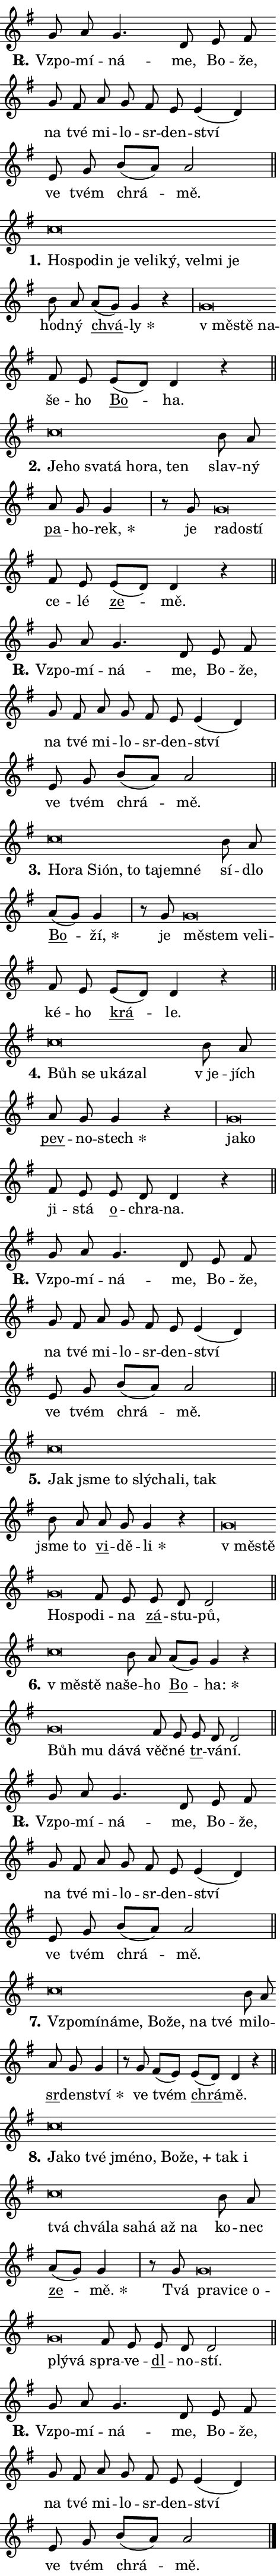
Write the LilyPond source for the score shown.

\version "2.24.0"
\header { tagline = "" }
\paper {
  indent = 0\cm
  top-margin = 0\cm
  right-margin = 0.13\cm % to fit lyric hyphens
  bottom-margin = 0\cm
  left-margin = 0\cm
  paper-width = 8\cm
  page-breaking = #ly:one-page-breaking
  system-system-spacing.basic-distance = #11
  score-system-spacing.basic-distance = #11
  ragged-last = ##f
}


%% Author: Thomas Morley
%% https://lists.gnu.org/archive/html/lilypond-user/2020-05/msg00002.html
#(define (line-position grob)
"Returns position of @var[grob} in current system:
   @code{'start}, if at first time-step
   @code{'end}, if at last time-step
   @code{'middle} otherwise
"
  (let* ((col (ly:item-get-column grob))
         (ln (ly:grob-object col 'left-neighbor))
         (rn (ly:grob-object col 'right-neighbor))
         (col-to-check-left (if (ly:grob? ln) ln col))
         (col-to-check-right (if (ly:grob? rn) rn col))
         (break-dir-left
           (and
             (ly:grob-property col-to-check-left 'non-musical #f)
             (ly:item-break-dir col-to-check-left)))
         (break-dir-right
           (and
             (ly:grob-property col-to-check-right 'non-musical #f)
             (ly:item-break-dir col-to-check-right))))
        (cond ((eqv? 1 break-dir-left) 'start)
              ((eqv? -1 break-dir-right) 'end)
              (else 'middle))))

#(define (tranparent-at-line-position vctor)
  (lambda (grob)
  "Relying on @code{line-position} select the relevant enry from @var{vctor}.
Used to determine transparency,"
    (case (line-position grob)
      ((end) (not (vector-ref vctor 0)))
      ((middle) (not (vector-ref vctor 1)))
      ((start) (not (vector-ref vctor 2))))))

noteHeadBreakVisibility =
#(define-music-function (break-visibility)(vector?)
"Makes @code{NoteHead}s transparent relying on @var{break-visibility}"
#{
  \override NoteHead.transparent =
    #(tranparent-at-line-position break-visibility)
#})

#(define delete-ledgers-for-transparent-note-heads
  (lambda (grob)
    "Reads whether a @code{NoteHead} is transparent.
If so this @code{NoteHead} is removed from @code{'note-heads} from
@var{grob}, which is supposed to be @code{LedgerLineSpanner}.
As a result ledgers are not printed for this @code{NoteHead}"
    (let* ((nhds-array (ly:grob-object grob 'note-heads))
           (nhds-list
             (if (ly:grob-array? nhds-array)
                 (ly:grob-array->list nhds-array)
                 '()))
           ;; Relies on the transparent-property being done before
           ;; Staff.LedgerLineSpanner.after-line-breaking is executed.
           ;; This is fragile ...
           (to-keep
             (remove
               (lambda (nhd)
                 (ly:grob-property nhd 'transparent #f))
               nhds-list)))
      ;; TODO find a better method to iterate over grob-arrays, similiar
      ;; to filter/remove etc for lists
      ;; For now rebuilt from scratch
      (set! (ly:grob-object grob 'note-heads)  '())
      (for-each
        (lambda (nhd)
          (ly:pointer-group-interface::add-grob grob 'note-heads nhd))
        to-keep))))

squashNotes = {
  \override NoteHead.X-extent = #'(-0.2 . 0.2)
  \override NoteHead.Y-extent = #'(-0.75 . 0)
  \override NoteHead.stencil =
    #(lambda (grob)
       (let ((pos (ly:grob-property grob 'staff-position)))
         (begin
           (if (< pos -7) (display "ERROR: Lower brevis then expected\n") (display ""))
           (if (<= pos -6) ly:text-interface::print ly:note-head::print))))
}
unSquashNotes = {
  \revert NoteHead.X-extent
  \revert NoteHead.Y-extent
  \revert NoteHead.stencil
}

hideNotes = \noteHeadBreakVisibility #begin-of-line-visible
unHideNotes = \noteHeadBreakVisibility #all-visible

% work-around for resetting accidentals
% https://lilypond.org/doc/v2.23/Documentation/notation/displaying-rhythms#unmetered-music
cadenzaMeasure = {
  \cadenzaOff
  \partial 1024 s1024
  \cadenzaOn
}

#(define-markup-command (accent layout props text) (markup?)
  "Underline accented syllable"
  (interpret-markup layout props
    #{\markup \override #'(offset . 4.3) \underline { #text }#}))

responsum = \markup \concat {
  "R" \hspace #-1.05 \path #0.1 #'((moveto 0 0.07) (lineto 0.9 0.8)) \hspace #0.05 "."
}

spaceSize = #0.6828661417322834 % exact space size for TeX Gyre Schola

\layout {
  \context {
    \Staff
    \remove "Time_signature_engraver"
    \override LedgerLineSpanner.after-line-breaking = #delete-ledgers-for-transparent-note-heads
  }
  \context {
    \Lyrics {
      \override LyricSpace.minimum-distance = \spaceSize
      \override LyricText.font-name = #"TeX Gyre Schola"
      \override LyricText.font-size = 1
      \override StanzaNumber.font-name = #"TeX Gyre Schola Bold"
      \override StanzaNumber.font-size = 1
    }
  }
  \context {
    \Score 
    \override NoteHead.text =
      #(lambda (grob) 
        (let ((pos (ly:grob-property grob 'staff-position)))
          #{\markup {
            \combine
              \halign #-0.55 \raise #(if (= pos -6) 0 0.5) \override #'(thickness . 2) \draw-line #'(3.2 . 0)
              \musicglyph "noteheads.sM1"
          }#}))
  }
}

% magnetic-lyrics.ily
%
%   written by
%     Jean Abou Samra <jean@abou-samra.fr>
%     Werner Lemberg <wl@gnu.org>
%
%   adapted by
%     Jiri Hon <jiri.hon@gmail.com>
%
% Version 2022-Apr-15

% https://www.mail-archive.com/lilypond-user@gnu.org/msg149350.html

#(define (Left_hyphen_pointer_engraver context)
   "Collect syllable-hyphen-syllable occurrences in lyrics and store
them in properties.  This engraver only looks to the left.  For
example, if the lyrics input is @code{foo -- bar}, it does the
following.

@itemize @bullet
@item
Set the @code{text} property of the @code{LyricHyphen} grob between
@q{foo} and @q{bar} to @code{foo}.

@item
Set the @code{left-hyphen} property of the @code{LyricText} grob with
text @q{foo} to the @code{LyricHyphen} grob between @q{foo} and
@q{bar}.
@end itemize

Use this auxiliary engraver in combination with the
@code{lyric-@/text::@/apply-@/magnetic-@/offset!} hook."
   (let ((hyphen #f)
         (text #f))
     (make-engraver
      (acknowledgers
       ((lyric-syllable-interface engraver grob source-engraver)
        (set! text grob)))
      (end-acknowledgers
       ((lyric-hyphen-interface engraver grob source-engraver)
        ;(when (not (grob::has-interface grob 'lyric-space-interface))
          (set! hyphen grob)));)
      ((stop-translation-timestep engraver)
       (when (and text hyphen)
         (ly:grob-set-object! text 'left-hyphen hyphen))
       (set! text #f)
       (set! hyphen #f)))))

#(define (lyric-text::apply-magnetic-offset! grob)
   "If the space between two syllables is less than the value in
property @code{LyricText@/.details@/.squash-threshold}, move the right
syllable to the left so that it gets concatenated with the left
syllable.

Use this function as a hook for
@code{LyricText@/.after-@/line-@/breaking} if the
@code{Left_@/hyphen_@/pointer_@/engraver} is active."
   (let ((hyphen (ly:grob-object grob 'left-hyphen #f)))
     (when hyphen
       (let ((left-text (ly:spanner-bound hyphen LEFT)))
         (when (grob::has-interface left-text 'lyric-syllable-interface)
           (let* ((common (ly:grob-common-refpoint grob left-text X))
                  (this-x-ext (ly:grob-extent grob common X))
                  (left-x-ext
                   (begin
                     ;; Trigger magnetism for left-text.
                     (ly:grob-property left-text 'after-line-breaking)
                     (ly:grob-extent left-text common X)))
                  ;; `delta` is the gap width between two syllables.
                  (delta (- (interval-start this-x-ext)
                            (interval-end left-x-ext)))
                  (details (ly:grob-property grob 'details))
                  (threshold (assoc-get 'squash-threshold details 0.2)))
             (when (< delta threshold)
               (let* (;; We have to manipulate the input text so that
                      ;; ligatures crossing syllable boundaries are not
                      ;; disabled.  For languages based on the Latin
                      ;; script this is essentially a beautification.
                      ;; However, for non-Western scripts it can be a
                      ;; necessity.
                      (lt (ly:grob-property left-text 'text))
                      (rt (ly:grob-property grob 'text))
                      (is-space (grob::has-interface hyphen 'lyric-space-interface))
                      (space (if is-space " " ""))
                      (extra-delta (if is-space spaceSize 0))
                      ;; Append new syllable.
                      (ltrt-space (if (and (string? lt) (string? rt))
                                (string-append lt space rt)
                                (make-concat-markup (list lt space rt))))
                      ;; Right-align `ltrt` to the right side.
                      (ltrt-space-markup (grob-interpret-markup
                               grob
                               (make-translate-markup
                                (cons (interval-length this-x-ext) 0)
                                (make-right-align-markup ltrt-space)))))
                 (begin
                   ;; Don't print `left-text`.
                   (ly:grob-set-property! left-text 'stencil #f)
                   ;; Set text and stencil (which holds all collected
                   ;; syllables so far) and shift it to the left.
                   (ly:grob-set-property! grob 'text ltrt-space)
                   (ly:grob-set-property! grob 'stencil ltrt-space-markup)
                   (ly:grob-translate-axis! grob (- (- delta extra-delta)) X))))))))))


#(define (lyric-hyphen::displace-bounds-first grob)
   ;; Make very sure this callback isn't triggered too early.
   (let ((left (ly:spanner-bound grob LEFT))
         (right (ly:spanner-bound grob RIGHT)))
     (ly:grob-property left 'after-line-breaking)
     (ly:grob-property right 'after-line-breaking)
     (ly:lyric-hyphen::print grob)))

squashThreshold = #0.4

\layout {
  \context {
    \Lyrics
    \consists #Left_hyphen_pointer_engraver
    \override LyricText.after-line-breaking =
      #lyric-text::apply-magnetic-offset!
    \override LyricHyphen.stencil = #lyric-hyphen::displace-bounds-first
    \override LyricText.details.squash-threshold = \squashThreshold
    \override LyricHyphen.minimum-distance = 0
    \override LyricHyphen.minimum-length = \squashThreshold
  }
}

squashText = \override LyricText.details.squash-threshold = 9999
unSquashText = \override LyricText.details.squash-threshold = \squashThreshold

leftText = \override LyricText.self-alignment-X = #LEFT
unLeftText = \revert LyricText.self-alignment-X

starOffset = #(lambda (grob) 
                (let ((x_offset (ly:self-alignment-interface::aligned-on-x-parent grob)))
                  (if (= x_offset 0) 0 (+ x_offset 1.2))))

star = #(define-music-function (syllable)(string?)
"Append star separator at the end of a syllable"
#{
  \once \override LyricText.X-offset = #starOffset
  \lyricmode { \markup {
    #syllable
    \override #'((font-name . "TeX Gyre Schola Bold")) \hspace #0.2 \lower #0.65 \larger "*"
  } }
#})

starAccent = #(define-music-function (syllable)(string?)
"Append star separator at the end of a syllable and make accent"
#{
  \once \override LyricText.X-offset = #starOffset
  \lyricmode { \markup {
    \accent #syllable
    \override #'((font-name . "TeX Gyre Schola Bold")) \hspace #0.2 \lower #0.65 \larger "*"
  } }
#})

breath = #(define-music-function (syllable)(string?)
"Append breathing indicator at the end of a syllable"
#{
  \lyricmode { \markup { #syllable "+" } }
#})

optionalBreath = #(define-music-function (syllable)(string?)
"Append optional breathing indicator at the end of a syllable"
#{
  \lyricmode { \markup { #syllable "(+)" } }
#})


\score {
    <<
        \new Voice = "melody" { \cadenzaOn \key g \major \relative { g'8 a g4. d8 e fis \bar "" g fis a g fis e e4( d) \cadenzaMeasure \bar "|" e8 g b[( a)] a2 \cadenzaMeasure \bar "||" \break } }
        \new Lyrics \lyricsto "melody" { \lyricmode { \set stanza = \responsum
Vzpo -- mí -- ná -- me, Bo -- že, na tvé mi -- lo -- sr -- den -- ství ve tvém chrá -- mě. } }
    >>
    \layout {}
}

\score {
    <<
        \new Voice = "melody" { \cadenzaOn \key g \major \relative { \squashNotes c''\breve*1/16 \hideNotes \breve*1/16 \bar "" \breve*1/16 \bar "" \breve*1/16 \bar "" \breve*1/16 \bar "" \breve*1/16 \bar "" \breve*1/16 \bar "" \breve*1/16 \bar "" \breve*1/16 \breve*1/16 \bar "" \unHideNotes \unSquashNotes b8 a \bar "" a[( g)] g4 r \cadenzaMeasure \bar "|" \squashNotes g\breve*1/16 \hideNotes \breve*1/16 \breve*1/16 \bar "" \unHideNotes \unSquashNotes fis8 e \bar "" e[( d)] d4 r \cadenzaMeasure \bar "||" \break } }
        \new Lyrics \lyricsto "melody" { \lyricmode { \set stanza = "1."
\leftText Ho -- \squashText spo -- din je ve -- li -- ký, vel -- mi je \unLeftText \unSquashText hod -- ný \markup \accent chvá -- \star ly \leftText "v mě" -- \squashText stě na -- \unLeftText \unSquashText še -- ho \markup \accent Bo -- ha. } }
    >>
    \layout {}
}

\score {
    <<
        \new Voice = "melody" { \cadenzaOn \key g \major \relative { \squashNotes c''\breve*1/16 \hideNotes \breve*1/16 \bar "" \breve*1/16 \bar "" \breve*1/16 \bar "" \breve*1/16 \bar "" \breve*1/16 \breve*1/16 \bar "" \unHideNotes \unSquashNotes b8 a \bar "" a g g4 \cadenzaMeasure \bar "|" r8 g8 \squashNotes g\breve*1/16 \hideNotes \breve*1/16 \breve*1/16 \bar "" \unHideNotes \unSquashNotes fis8 e \bar "" e[( d)] d4 r \cadenzaMeasure \bar "||" \break } }
        \new Lyrics \lyricsto "melody" { \lyricmode { \set stanza = "2."
\leftText Je -- \squashText ho sva -- tá ho -- ra, ten \unLeftText \unSquashText slav -- ný \markup \accent pa -- ho -- \star rek, je \leftText ra -- \squashText do -- stí \unLeftText \unSquashText ce -- lé \markup \accent ze -- mě. } }
    >>
    \layout {}
}

\score {
    <<
        \new Voice = "melody" { \cadenzaOn \key g \major \relative { g'8 a g4. d8 e fis \bar "" g fis a g fis e e4( d) \cadenzaMeasure \bar "|" e8 g b[( a)] a2 \cadenzaMeasure \bar "||" \break } }
        \new Lyrics \lyricsto "melody" { \lyricmode { \set stanza = \responsum
Vzpo -- mí -- ná -- me, Bo -- že, na tvé mi -- lo -- sr -- den -- ství ve tvém chrá -- mě. } }
    >>
    \layout {}
}

\score {
    <<
        \new Voice = "melody" { \cadenzaOn \key g \major \relative { \squashNotes c''\breve*1/16 \hideNotes \breve*1/16 \bar "" \breve*1/16 \bar "" \breve*1/16 \bar "" \breve*1/16 \bar "" \breve*1/16 \bar "" \breve*1/16 \breve*1/16 \bar "" \unHideNotes \unSquashNotes b8 a \bar "" a[( g)] g4 \cadenzaMeasure \bar "|" r8 g8 \squashNotes g\breve*1/16 \hideNotes \breve*1/16 \bar "" \breve*1/16 \breve*1/16 \bar "" \unHideNotes \unSquashNotes fis8 e \bar "" e[( d)] d4 r \cadenzaMeasure \bar "||" \break } }
        \new Lyrics \lyricsto "melody" { \lyricmode { \set stanza = "3."
\leftText Ho -- \squashText ra Si -- ón, to ta -- jem -- né \unLeftText \unSquashText sí -- dlo \markup \accent Bo -- \star ží, je \leftText mě -- \squashText stem ve -- li -- \unLeftText \unSquashText ké -- ho \markup \accent krá -- le. } }
    >>
    \layout {}
}

\score {
    <<
        \new Voice = "melody" { \cadenzaOn \key g \major \relative { \squashNotes c''\breve*1/16 \hideNotes \breve*1/16 \bar "" \breve*1/16 \bar "" \breve*1/16 \breve*1/16 \bar "" \unHideNotes \unSquashNotes b8 a \bar "" a g g4 r \cadenzaMeasure \bar "|" \squashNotes g\breve*1/16 \hideNotes \breve*1/16 \bar "" \unHideNotes \unSquashNotes fis8 e \bar "" e d d4 r \cadenzaMeasure \bar "||" \break } }
        \new Lyrics \lyricsto "melody" { \lyricmode { \set stanza = "4."
\leftText Bůh \squashText se u -- ká -- zal \unLeftText \unSquashText "v je" -- jích \markup \accent pev -- no -- \star stech \leftText ja -- \squashText ko \unLeftText \unSquashText ji -- stá \markup \accent o -- chra -- na. } }
    >>
    \layout {}
}

\score {
    <<
        \new Voice = "melody" { \cadenzaOn \key g \major \relative { g'8 a g4. d8 e fis \bar "" g fis a g fis e e4( d) \cadenzaMeasure \bar "|" e8 g b[( a)] a2 \cadenzaMeasure \bar "||" \break } }
        \new Lyrics \lyricsto "melody" { \lyricmode { \set stanza = \responsum
Vzpo -- mí -- ná -- me, Bo -- že, na tvé mi -- lo -- sr -- den -- ství ve tvém chrá -- mě. } }
    >>
    \layout {}
}

\score {
    <<
        \new Voice = "melody" { \cadenzaOn \key g \major \relative { \squashNotes c''\breve*1/16 \hideNotes \breve*1/16 \bar "" \breve*1/16 \bar "" \breve*1/16 \bar "" \breve*1/16 \bar "" \breve*1/16 \breve*1/16 \bar "" \unHideNotes \unSquashNotes b8 a \bar "" a g g4 r \cadenzaMeasure \bar "|" \squashNotes g\breve*1/16 \hideNotes \breve*1/16 \bar "" \breve*1/16 \breve*1/16 \bar "" \unHideNotes \unSquashNotes fis8 e \bar "" e d d2 \cadenzaMeasure \bar "||" \break } }
        \new Lyrics \lyricsto "melody" { \lyricmode { \set stanza = "5."
\leftText Jak \squashText jsme to slý -- cha -- li, tak \unLeftText \unSquashText jsme to \markup \accent vi -- dě -- \star li \leftText "v mě" -- \squashText stě Ho -- spo -- \unLeftText \unSquashText di -- na \markup \accent zá -- stu -- pů, } }
    >>
    \layout {}
}

\score {
    <<
        \new Voice = "melody" { \cadenzaOn \key g \major \relative { \squashNotes c''\breve*1/16 \hideNotes \breve*1/16 \breve*1/16 \bar "" \unHideNotes \unSquashNotes b8 a \bar "" a[( g)] g4 r \cadenzaMeasure \bar "|" \squashNotes g\breve*1/16 \hideNotes \breve*1/16 \bar "" \breve*1/16 \breve*1/16 \bar "" \unHideNotes \unSquashNotes fis8 e \bar "" e d d2 \cadenzaMeasure \bar "||" \break } }
        \new Lyrics \lyricsto "melody" { \lyricmode { \set stanza = "6."
\leftText "v mě" -- \squashText stě na -- \unLeftText \unSquashText še -- ho \markup \accent Bo -- \star ha: \leftText Bůh \squashText mu dá -- vá \unLeftText \unSquashText věč -- né \markup \accent tr -- vá -- ní. } }
    >>
    \layout {}
}

\score {
    <<
        \new Voice = "melody" { \cadenzaOn \key g \major \relative { g'8 a g4. d8 e fis \bar "" g fis a g fis e e4( d) \cadenzaMeasure \bar "|" e8 g b[( a)] a2 \cadenzaMeasure \bar "||" \break } }
        \new Lyrics \lyricsto "melody" { \lyricmode { \set stanza = \responsum
Vzpo -- mí -- ná -- me, Bo -- že, na tvé mi -- lo -- sr -- den -- ství ve tvém chrá -- mě. } }
    >>
    \layout {}
}

\score {
    <<
        \new Voice = "melody" { \cadenzaOn \key g \major \relative { \squashNotes c''\breve*1/16 \hideNotes \breve*1/16 \bar "" \breve*1/16 \bar "" \breve*1/16 \bar "" \breve*1/16 \bar "" \breve*1/16 \bar "" \breve*1/16 \breve*1/16 \bar "" \unHideNotes \unSquashNotes b8 a \bar "" a g g4 \cadenzaMeasure \bar "|" r8 g8 fis8[( e)] \bar "" e[( d)] d4 r \cadenzaMeasure \bar "||" \break } }
        \new Lyrics \lyricsto "melody" { \lyricmode { \set stanza = "7."
\leftText Vzpo -- \squashText mí -- ná -- me, Bo -- že, na tvé \unLeftText \unSquashText mi -- lo -- \markup \accent sr -- den -- \star ství ve tvém \markup \accent chrá -- mě. } }
    >>
    \layout {}
}

\score {
    <<
        \new Voice = "melody" { \cadenzaOn \key g \major \relative { \squashNotes c''\breve*1/16 \hideNotes \breve*1/16 \bar "" \breve*1/16 \bar "" \breve*1/16 \bar "" \breve*1/16 \bar "" \breve*1/16 \bar "" \breve*1/16 \bar "" \breve*1/16 \bar "" \breve*1/16 \bar "" \breve*1/16 \bar "" \breve*1/16 \bar "" \breve*1/16 \bar "" \breve*1/16 \bar "" \breve*1/16 \bar "" \breve*1/16 \breve*1/16 \bar "" \unHideNotes \unSquashNotes b8 a \bar "" a[( g)] g4 \cadenzaMeasure \bar "|" r8 g8 \squashNotes g\breve*1/16 \hideNotes \breve*1/16 \bar "" \breve*1/16 \bar "" \breve*1/16 \bar "" \breve*1/16 \breve*1/16 \bar "" \unHideNotes \unSquashNotes fis8 e \bar "" e d d2 \cadenzaMeasure \bar "||" \break } }
        \new Lyrics \lyricsto "melody" { \lyricmode { \set stanza = "8."
\leftText Ja -- \squashText ko tvé jmé -- no, Bo -- \breath "že," tak i tvá chvá -- la sa -- há až na \unLeftText \unSquashText ko -- nec \markup \accent ze -- \star mě. Tvá \leftText pra -- \squashText vi -- ce o -- plý -- vá \unLeftText \unSquashText spra -- ve -- \markup \accent dl -- no -- stí. } }
    >>
    \layout {}
}

\score {
    <<
        \new Voice = "melody" { \cadenzaOn \key g \major \relative { g'8 a g4. d8 e fis \bar "" g fis a g fis e e4( d) \cadenzaMeasure \bar "|" e8 g b[( a)] a2 \cadenzaMeasure \bar "||" \break } \bar "|." }
        \new Lyrics \lyricsto "melody" { \lyricmode { \set stanza = \responsum
Vzpo -- mí -- ná -- me, Bo -- že, na tvé mi -- lo -- sr -- den -- ství ve tvém chrá -- mě. } }
    >>
    \layout {}
}
